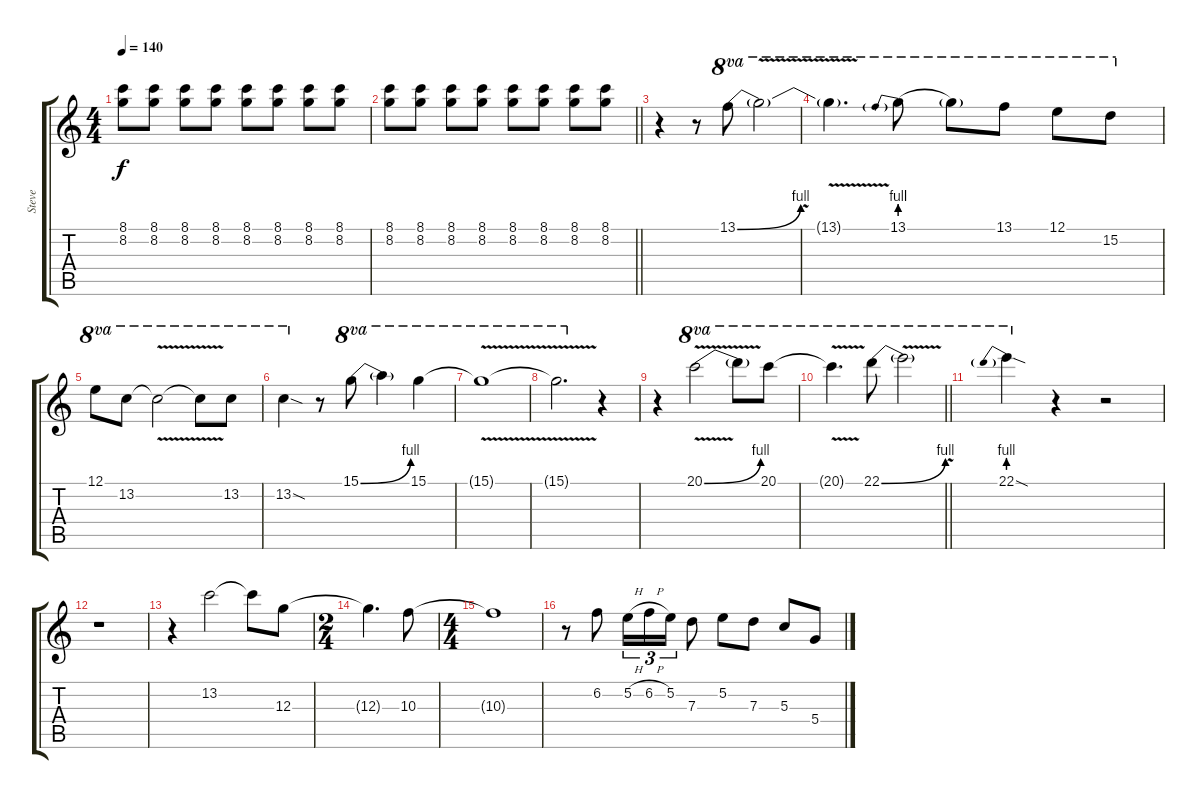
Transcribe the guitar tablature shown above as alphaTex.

\track ("Steve" "Steve") {instrument distortionguitar}
\staff {score tabs}
\tuning (E4 B3 G3 D3 A2 E2) {hide}
\ts (4 4)
\tempo 140
\clef g2
\ks c
(8.1 8.2).8{dy f} (8.1 8.2).8 (8.1 8.2).8 (8.1 8.2).8 (8.1 8.2).8 (8.1 8.2).8 (8.1 8.2).8 (8.1 8.2).8 |
\barLineRight lightlight
(8.1 8.2).8 (8.1 8.2).8 (8.1 8.2).8 (8.1 8.2).8 (8.1 8.2).8 (8.1 8.2).8 (8.1 8.2).8 (8.1 8.2).8 |
r.4 r.8 13.1{be (bend 0 0 60 4)}.8{ot 8va} 13.1{v t}.2{ot 8va} |
13.1{t}.4{d ot 8va} 13.1{be (prebend 0 4 60 4)}.8{ot 8va} 13.1{t}.8{ot 8va} 13.1.8{ot 8va} 12.1.8{ot 8va} 15.2.8{ot 8va} |
12.1.8{ot 8va} 13.2.8{ot 8va} 13.2{v t}.2{ot 8va} 13.2{t}.8{ot 8va} 13.2.8{ot 8va} |
13.2{sod}.4{ot 8va} r.8 15.1{be (bend 0 0 60 4)}.8{ot 8va} 15.1{t}.4{ot 8va} 15.1.4{ot 8va} |
15.1{v t}.1{ot 8va} |
15.1{t}.2{d ot 8va} r.4 |
r.4 20.1{be (bend 0 0 60 4) v}.2{ot 8va} 20.1{t}.8{ot 8va} 20.1.8{ot 8va} |
\barLineRight lightlight
20.1{v t}.4{d ot 8va} 22.1{be (bend 0 0 60 4)}.8{ot 8va} 22.1{v t}.2{ot 8va} |
22.1{be (prebend 0 4 60 4) sod}.4{ot 8va} r.4 r.2 |
r.1 |
r.4 13.2.2 13.2{t}.8 12.3.8 |
\ts (2 4)
12.3{t}.4{d} 10.3.8 |
\ts (4 4)
10.3{t}.1 |
r.8 6.2.8 5.2{h}.16{tu (3 2)} 6.2{h}.16{tu (3 2)} 5.2.16{tu (3 2)} 7.3.8 5.2.8 7.3.8 5.3.8 5.4.8
